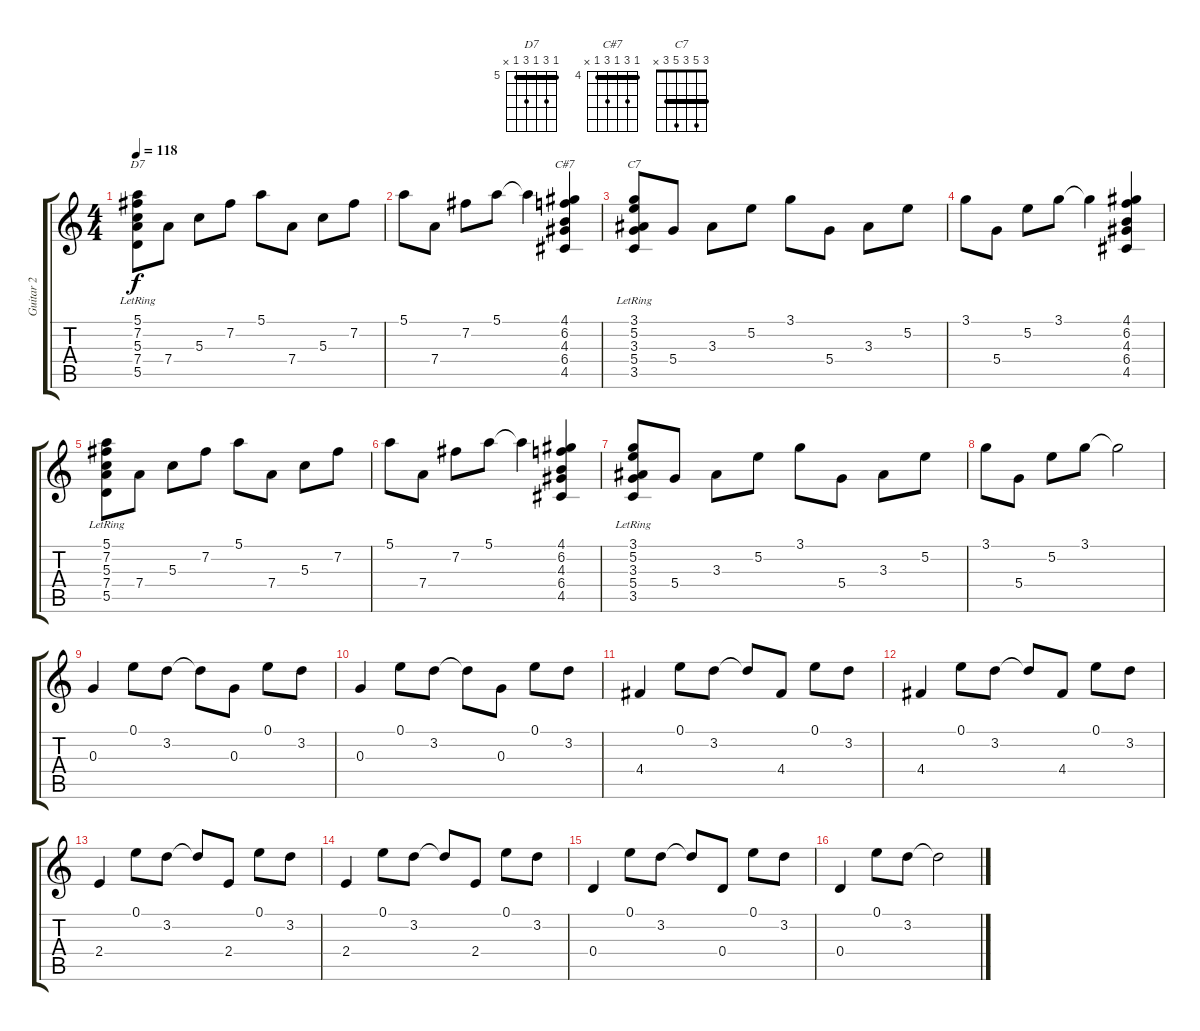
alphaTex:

\track ("Guitar 2" "Guitar 2") {instrument electricguitarclean}
\staff {score tabs}
\tuning (E4 B3 G3 D3 A2 E2) {hide}
\chord ("D7" 5 7 5 7 5 x) {firstfret 5 barre 5}
\chord ("C#7" 4 6 4 6 4 x) {firstfret 4 barre 4}
\chord ("C7" 3 5 3 5 3 x) {barre 3}
\ts (4 4)
\tempo 118
\clef g2
\ks c
(5.1{lr} 7.2{lr} 5.3{lr} 7.4{lr} 5.5{lr}).8{ch "D7" dy f} 7.4.8 5.3.8 7.2.8 5.1.8 7.4.8 5.3.8 7.2.8 |
5.1.8 7.4.8 7.2.8 5.1.8 5.1{t}.4 (4.1 6.2 4.3 6.4 4.5).4{ch "C#7"} |
(3.1{lr} 5.2{lr} 3.3{lr} 5.4{lr} 3.5{lr}).8{ch "C7"} 5.4.8 3.3.8 5.2.8 3.1.8 5.4.8 3.3.8 5.2.8 |
3.1.8 5.4.8 5.2.8 3.1.8 3.1{t}.4 (4.1 6.2 4.3 6.4 4.5).4 |
(5.1{lr} 7.2{lr} 5.3{lr} 7.4{lr} 5.5{lr}).8 7.4.8 5.3.8 7.2.8 5.1.8 7.4.8 5.3.8 7.2.8 |
5.1.8 7.4.8 7.2.8 5.1.8 5.1{t}.4 (4.1 6.2 4.3 6.4 4.5).4 |
(3.1{lr} 5.2{lr} 3.3{lr} 5.4{lr} 3.5{lr}).8 5.4.8 3.3.8 5.2.8 3.1.8 5.4.8 3.3.8 5.2.8 |
3.1.8 5.4.8 5.2.8 3.1.8 3.1{t}.2 |
0.3.4 0.1.8 3.2.8 3.2{t}.8 0.3.8 0.1.8 3.2.8 |
0.3.4 0.1.8 3.2.8 3.2{t}.8 0.3.8 0.1.8 3.2.8 |
4.4.4 0.1.8 3.2.8 3.2{t}.8 4.4.8 0.1.8 3.2.8 |
4.4.4 0.1.8 3.2.8 3.2{t}.8 4.4.8 0.1.8 3.2.8 |
2.4.4 0.1.8 3.2.8 3.2{t}.8 2.4.8 0.1.8 3.2.8 |
2.4.4 0.1.8 3.2.8 3.2{t}.8 2.4.8 0.1.8 3.2.8 |
0.4.4 0.1.8 3.2.8 3.2{t}.8 0.4.8 0.1.8 3.2.8 |
0.4.4 0.1.8 3.2.8 3.2{t}.2
